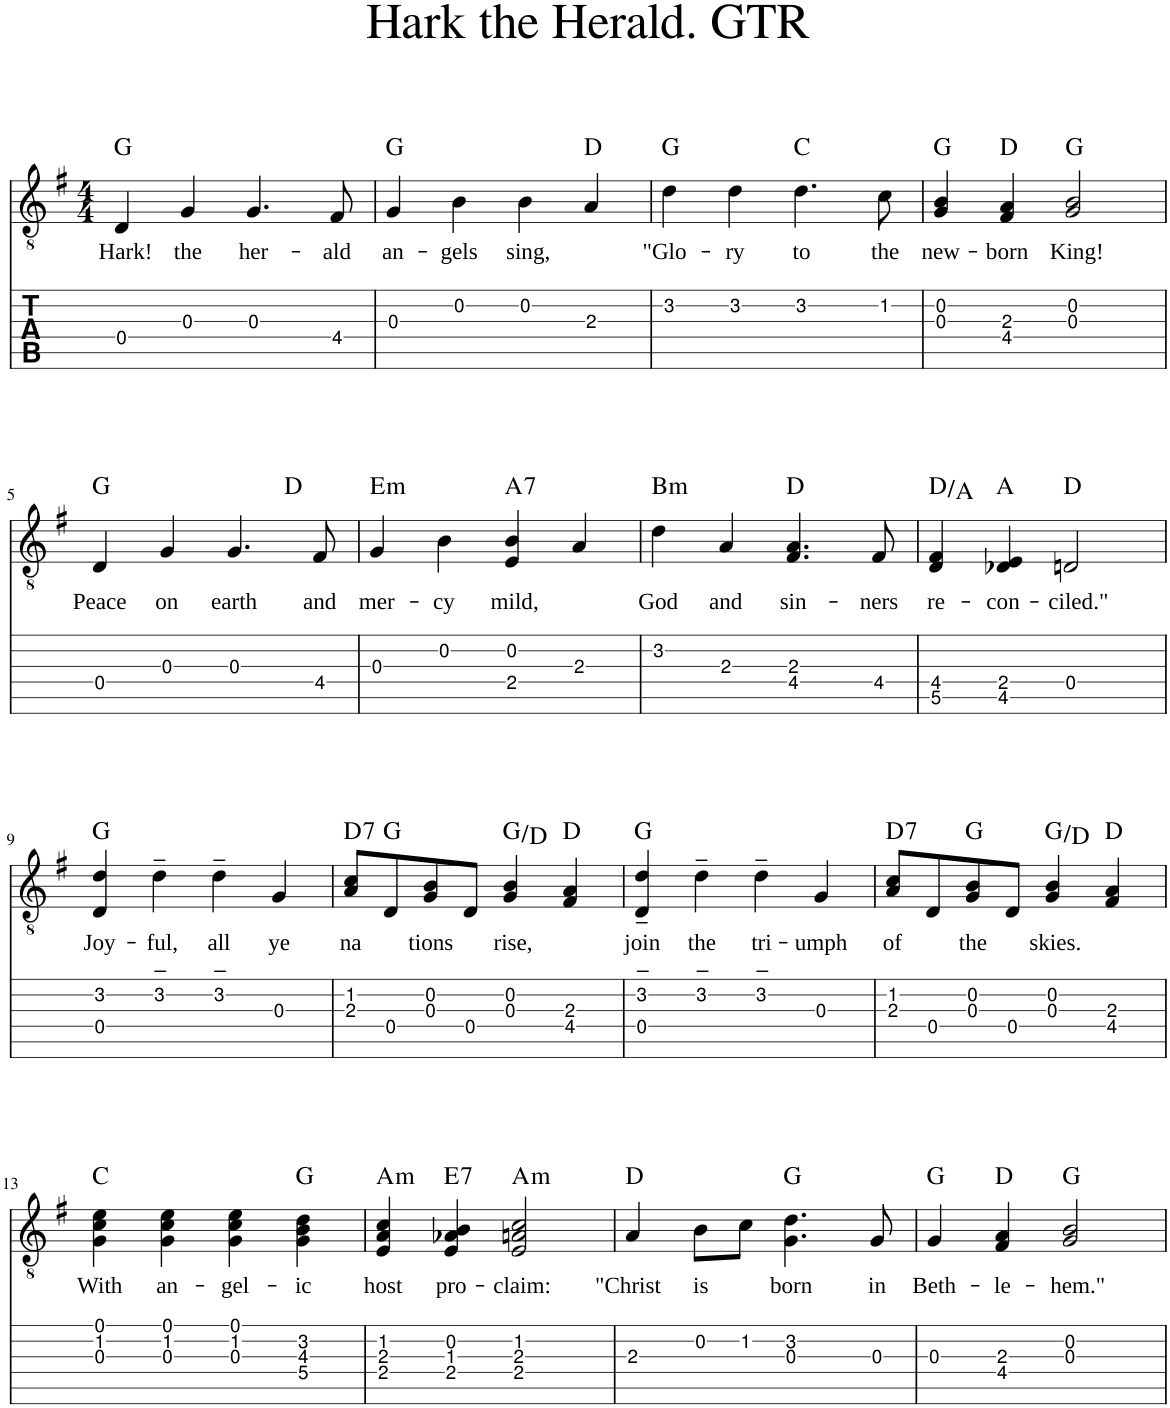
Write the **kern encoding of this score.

**kern	**kern	**text	**harte
*part1	*part1	*part1	*part1
*staff2	*staff1	*staff1	*
*I"Guitar	*	*	*
*I'Guit.	*	*	*
*stria6	*	*	*
*	*clefGv2	*	*
*k[f#]	*k[f#]	*	*
*M4/4	*M4/4	*	*
=1	=1	=1	=1
!	!	!LO:LY:b	!LO:H:kt=N.C.
4D	4D/	Hark!	N
!	!	!LO:LY:b	!
4G	4G/	the	.
!	!	!LO:LY:b	!
4.G	4.G/	her-	.
!	!	!LO:LY:b	!
8F#	8F#/	-ald	.
=2	=2	=2	=2
!	!	!LO:LY:b	!LO:H:kt=N.C.
4G	4G/	an-	N
!	!	!LO:LY:b	!
4B	4B\	-gels	.
!	!	!LO:LY:b	!
4B	4B\	sing,	.
!	!	!	!LO:H:kt=N.C.
4A	4A/	.	N
=3	=3	=3	=3
!	!	!LO:LY:b	!LO:H:kt=N.C.
4d	4d\	"Glo-	N
!	!	!LO:LY:b	!
4d	4d\	-ry	.
!	!	!LO:LY:b	!LO:H:kt=N.C.
4.d	4.d\	to	N
!	!	!LO:LY:b	!
8c	8c\	the	.
=4	=4	=4	=4
!	!	!LO:LY:b	!LO:H:kt=N.C.
4G 4B	4G/ 4B/	new-	N
!	!	!LO:LY:b	!LO:H:kt=N.C.
4F# 4A	4F#/ 4A/	-born	N
!	!	!LO:LY:b	!LO:H:kt=N.C.
2G 2B	2G/ 2B/	King!	N
!!LO:LB:g=z
=5	=5	=5	=5
!	!	!LO:LY:b	!LO:H:kt=N.C.
*	*^	*	*
4D	4D/	2.ryy	Peace	N
!	!	!	!LO:LY:b	!
4G	4G/	.	on	.
!	!	!	!LO:LY:b	!
4.G	4.G/	.	earth	.
!	!	!	!	!LO:H:kt=N.C.
.	.	4ryy	.	N
!	!	!	!LO:LY:b	!
8F#	8F#/	.	and	.
=6	=6	=6	=6	=6
!	!	!	!LO:LY:b	!LO:H:kt=m
*	*v	*v	*	*
4G	4G/	mer-	E:min
!	!	!LO:LY:b	!
4B	4B\	-cy	.
!	!	!LO:LY:b	!LO:H:kt=7
4E 4B	4E/ 4B/	mild,	A:7
4A	4A/	.	.
=7	=7	=7	=7
!	!	!LO:LY:b	!LO:H:kt=m
4d	4d\	God	B:min
!	!	!LO:LY:b	!
4A	4A/	and	.
!	!	!LO:LY:b	!LO:H:kt=N.C.
4.F# 4.A	4.F#/ 4.A/	sin-	N
!	!	!LO:LY:b	!
8F#	8F#/	-ners	.
=8	=8	=8	=8
!	!	!LO:LY:b	!LO:H:kt=N.C.
4D 4F#	4D/ 4F#/	re-	N
!	!	!LO:LY:b	!LO:H:kt=N.C.
4D- 4E	4D-X/ 4E/	-con-	N
!	!	!LO:LY:b	!LO:H:kt=N.C.
2D	2Dn/	-ciled."	N
!!LO:LB:g=z
=9	=9	=9	=9
!	!	!LO:LY:b	!LO:H:kt=N.C.
4D 4d	4D/ 4d/	Joy-	N
!	!	!LO:LY:b	!
4d~	4d~\	-ful,	.
!	!	!LO:LY:b	!
4d~	4d~\	all	.
!	!	!LO:LY:b	!
4G	4G/	ye	.
=10	=10	=10	=10
!	!	!LO:LY:b	!LO:H:kt=7
8A\ 8c\L	8A/ 8c/L	na	D:7
!	!	!	!LO:H:kt=N.C.
8DJ	8D/	.	N
!	!	!LO:LY:b	!
8G\ 8B\L	8G/ 8B/	tions	.
8DJ	8D/J	.	.
!	!	!LO:LY:b	!LO:H:kt=N.C.
4G 4B	4G/ 4B/	rise,	N
!	!	!	!LO:H:kt=N.C.
4F# 4A	4F#/ 4A/	.	N
=11	=11	=11	=11
!	!	!LO:LY:b	!LO:H:kt=N.C.
4D~ 4d~	4D/~ 4d/~	join	N
!	!	!LO:LY:b	!
4d~	4d~\	the	.
!	!	!LO:LY:b	!
4d~	4d~\	tri-	.
!	!	!LO:LY:b	!
4G	4G/	-umph	.
=12	=12	=12	=12
!	!	!LO:LY:b	!LO:H:kt=7
8A\ 8c\L	8A/ 8c/L	of	D:7
8DJ	8D/	.	.
!	!	!LO:LY:b	!LO:H:kt=N.C.
8G\ 8B\L	8G/ 8B/	the	N
8DJ	8D/J	.	.
!	!	!LO:LY:b	!LO:H:kt=N.C.
4G 4B	4G/ 4B/	skies.	N
!	!	!	!LO:H:kt=N.C.
4F# 4A	4F#/ 4A/	.	N
!!LO:LB:g=z
=13	=13	=13	=13
!	!	!LO:LY:b	!LO:H:kt=N.C.
4G 4c 4e	4G\ 4c\ 4e\	With	N
!	!	!LO:LY:b	!
4G 4c 4e	4G\ 4c\ 4e\	an-	.
!	!	!LO:LY:b	!
4G 4c 4e	4G\ 4c\ 4e\	-gel-	.
!	!	!LO:LY:b	!LO:H:kt=N.C.
4G 4B 4d	4G\ 4B\ 4d\	-ic	N
=14	=14	=14	=14
!	!	!LO:LY:b	!LO:H:kt=m
4E 4A 4c	4E/ 4A/ 4c/	host	A:min
!	!	!LO:LY:b	!LO:H:kt=7
4E 4A- 4B	4E/ 4A-X/ 4B/	pro-	E:7
!	!	!LO:LY:b	!LO:H:kt=m
2E 2A 2c	2E/ 2An/ 2c/	-claim:	A:min
=15	=15	=15	=15
!	!	!LO:LY:b	!LO:H:kt=N.C.
4A	4A/	"Christ	N
!	!	!LO:LY:b	!
8BL	8B\L	is	.
8cJ	8c\J	.	.
!	!	!LO:LY:b	!LO:H:kt=N.C.
4.G 4.d	4.G\ 4.d\	born	N
!	!	!LO:LY:b	!
8G	8G/	in	.
=16	=16	=16	=16
!	!	!LO:LY:b	!LO:H:kt=N.C.
4G	4G/	Beth-	N
!	!	!LO:LY:b	!LO:H:kt=N.C.
4F# 4A	4F#/ 4A/	-le-	N
!	!	!LO:LY:b	!LO:H:kt=N.C.
2G 2B	2G/ 2B/	-hem."	N
=	=	=	=
*-	*-	*-	*-
